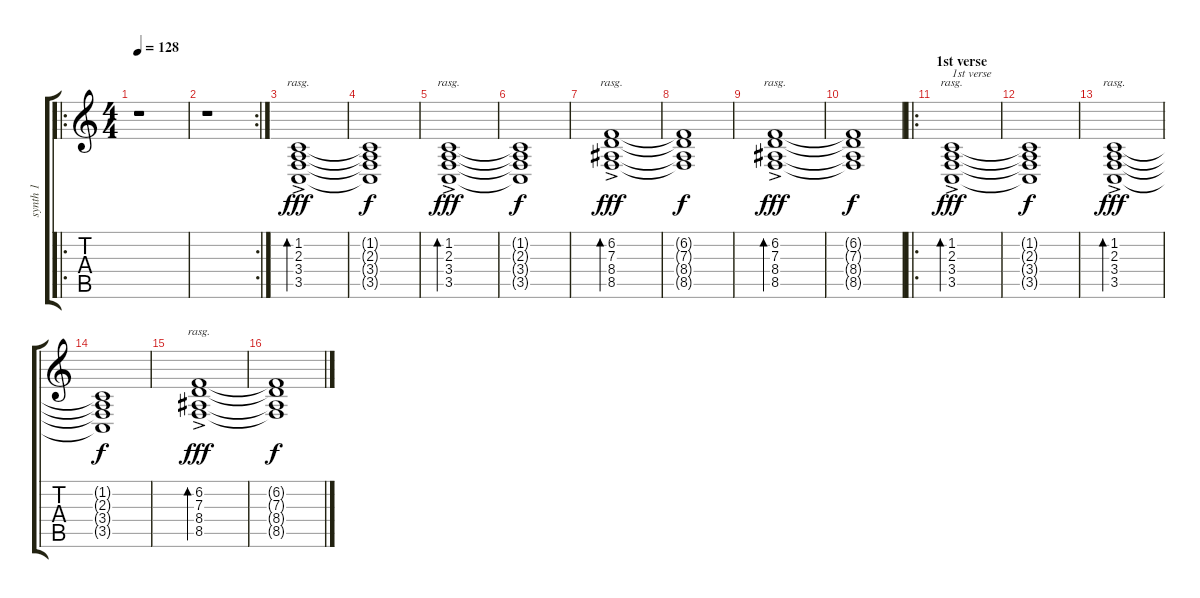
\track ("synth 1" "synth 1") {instrument musicbox}
\staff {score tabs}
\tuning (E4 B3 G3 D3 A2 E2) {hide}
\ro
\ts (4 4)
\tempo 128
\clef g2
\ks c
r.1{dy fff instrument musicbox} |
\rc 2
r.1 |
(1.2 2.3{ac} 3.4 3.5).1{bd 480 rasg ii} |
(1.2{t} 2.3{t} 3.4{t} 3.5{t}).1{dy f} |
(1.2 2.3{ac} 3.4 3.5).1{bd 480 rasg ii dy fff} |
(1.2{t} 2.3{t} 3.4{t} 3.5{t}).1{dy f} |
(6.2 7.3{ac} 8.4 8.5).1{bd 480 rasg ii dy fff} |
(6.2{t} 7.3{t} 8.4{t} 8.5{t}).1{dy f} |
(6.2 7.3{ac} 8.4 8.5).1{bd 480 rasg ii dy fff} |
(6.2{t} 7.3{t} 8.4{t} 8.5{t}).1{dy f} |
\ro
\section ("" "1st verse")
(1.2 2.3{ac} 3.4 3.5).1{bd 480 rasg ii txt "1st verse" dy fff} |
(1.2{t} 2.3{t} 3.4{t} 3.5{t}).1{dy f} |
(1.2 2.3{ac} 3.4 3.5).1{bd 480 rasg ii dy fff} |
(1.2{t} 2.3{t} 3.4{t} 3.5{t}).1{dy f} |
(6.2 7.3{ac} 8.4 8.5).1{bd 480 rasg ii dy fff} |
(6.2{t} 7.3{t} 8.4{t} 8.5{t}).1{dy f}
